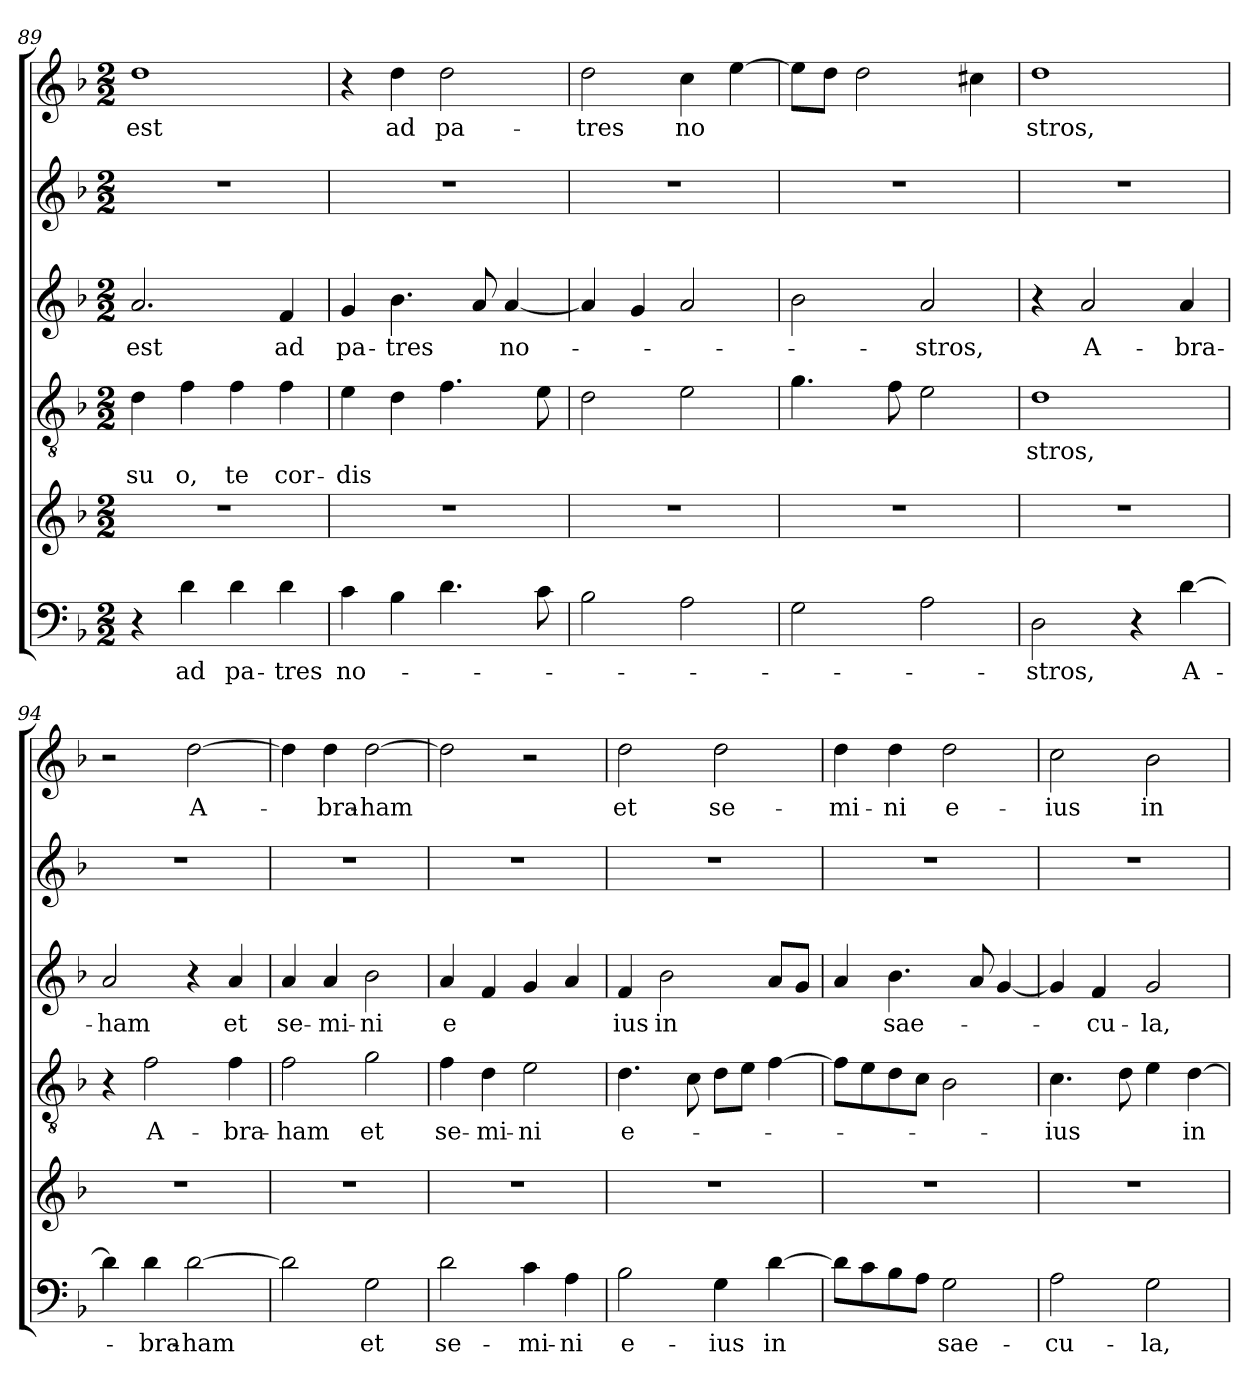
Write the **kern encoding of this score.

**kern	**text	**kern	**kern	**text	**text	**kern	**text	**kern	**kern	**text
*part6	*part6	*part5	*part4	*part4	*part4	*part3	*part3	*part2	*part1	*part1
*staff6	*staff6	*staff5	*staff4	*staff4	*staff4	*staff3	*staff3	*staff2	*staff1	*staff1
*clefF4	*	*clefG2	*clefGv2	*	*	*clefG2	*	*clefG2	*clefG2	*
*k[b-]	*	*k[b-]	*k[b-]	*	*	*k[b-]	*	*k[b-]	*k[b-]	*
*F:	*	*F:	*F:	*	*	*F:	*	*F:	*F:	*
*M2/2	*	*M2/2	*M2/2	*	*	*M2/2	*	*M2/2	*M2/2	*
=89	=89	=89	=89	=89	=89	=89	=89	=89	=89	=89
!	!	!	!	!	!LO:LY:b	!	!LO:LY:b	!	!	!LO:LY:b
4r	.	1r	4d\	.	su	2.a/	est	1r	1dd	est
!	!LO:LY:b	!	!	!	!LO:LY:b	!	!	!	!	!
4d\	ad	.	4f\	.	o,	.	.	.	.	.
!	!LO:LY:b	!	!	!	!LO:LY:b	!	!	!	!	!
4d\	pa-	.	4f\	.	­te	.	.	.	.	.
!	!LO:LY:b	!	!	!	!LO:LY:b	!	!LO:LY:b	!	!	!
4d\	-tres	.	4f\	.	cor-	4f/	ad	.	.	.
=90	=90	=90	=90	=90	=90	=90	=90	=90	=90	=90
!	!LO:LY:b	!	!	!	!LO:LY:b	!	!LO:LY:b	!	!	!
4c\	no-	1r	4e\	.	-dis	4g/	pa-	1r	4r	.
!	!	!	!	!	!	!	!LO:LY:b	!	!	!LO:LY:b
4B-\	.	.	4d\	.	.	4.b-\	-tres	.	4dd\	ad
!	!	!	!	!	!	!	!	!	!	!LO:LY:b
4.d\	.	.	4.f\	.	.	.	.	.	2dd\	pa-
.	.	.	.	.	.	8a/	.	.	.	.
!	!	!	!	!	!	!	!LO:LY:b	!	!	!
.	.	.	.	.	.	[4a/	no-	.	.	.
8c\	.	.	8e\	.	.	.	.	.	.	.
=91	=91	=91	=91	=91	=91	=91	=91	=91	=91	=91
!	!	!	!	!	!	!	!	!	!	!LO:LY:b
2B-\	.	1r	2d\	.	.	4a/]	.	1r	2dd\	-tres
.	.	.	.	.	.	4g/	.	.	.	.
!	!	!	!	!	!	!	!	!	!	!LO:LY:b
2A\	.	.	2e\	.	.	2a/	.	.	4cc\	no
.	.	.	.	.	.	.	.	.	[4ee\	.
=92	=92	=92	=92	=92	=92	=92	=92	=92	=92	=92
2G\	.	1r	4.g\	.	.	2b-\	.	1r	8ee\L]	.
.	.	.	.	.	.	.	.	.	8dd\J	.
.	.	.	.	.	.	.	.	.	2dd\	.
.	.	.	8f\	.	.	.	.	.	.	.
!	!	!	!	!	!	!	!LO:LY:b	!	!	!
2A\	.	.	2e\	.	.	2a/	-stros,	.	.	.
.	.	.	.	.	.	.	.	.	4cc#\	.
!!LO:LB:g=z
=93	=93	=93	=93	=93	=93	=93	=93	=93	=93	=93
!	!LO:LY:b	!	!	!LO:LY:b	!	!	!	!	!	!LO:LY:b
2D\	-­stros,	1r	1d	­stros,	.	4r	.	1r	1dd	­stros,
!	!	!	!	!	!	!	!LO:LY:b	!	!	!
.	.	.	.	.	.	2a/	A-	.	.	.
4r	.	.	.	.	.	.	.	.	.	.
!	!LO:LY:b	!	!	!	!	!	!LO:LY:b	!	!	!
[4d\	A-	.	.	.	.	4a/	-bra-	.	.	.
=94	=94	=94	=94	=94	=94	=94	=94	=94	=94	=94
!	!	!	!	!	!	!	!LO:LY:b	!	!	!
4d\]	.	1r	4r	.	.	2a/	-ham	1r	2r	.
!	!LO:LY:b	!	!	!LO:LY:b	!	!	!	!	!	!
4d\	-bra-	.	2f\	A-	.	.	.	.	.	.
!	!LO:LY:b	!	!	!	!	!	!	!	!	!LO:LY:b
[2d\	-ham	.	.	.	.	4r	.	.	[2dd\	A-
!	!	!	!	!LO:LY:b	!	!	!LO:LY:b	!	!	!
.	.	.	4f\	-bra-	.	4a/	et	.	.	.
=95	=95	=95	=95	=95	=95	=95	=95	=95	=95	=95
!	!	!	!	!LO:LY:b	!	!	!LO:LY:b	!	!	!
2d\]	.	1r	2f\	-ham	.	4a/	se-	1r	4dd\]	.
!	!	!	!	!	!	!	!LO:LY:b	!	!	!LO:LY:b
.	.	.	.	.	.	4a/	-mi-	.	4dd\	-bra-
!	!LO:LY:b	!	!	!LO:LY:b	!	!	!LO:LY:b	!	!	!LO:LY:b
2G\	et	.	2g\	et	.	2b-\	-ni	.	[2dd\	-ham
=96	=96	=96	=96	=96	=96	=96	=96	=96	=96	=96
!	!LO:LY:b	!	!	!LO:LY:b	!	!	!LO:LY:b	!	!	!
2d\	se-	1r	4f\	se-	.	4a/	e	1r	2dd\]	.
!	!	!	!	!LO:LY:b	!	!	!	!	!	!
.	.	.	4d\	-mi-	.	4f/	.	.	.	.
!	!LO:LY:b	!	!	!LO:LY:b	!	!	!	!	!	!
4c\	-mi-	.	2e\	-ni	.	4g/	.	.	2r	.
!	!LO:LY:b	!	!	!	!	!	!	!	!	!
4A\	-ni	.	.	.	.	4a/	.	.	.	.
=97	=97	=97	=97	=97	=97	=97	=97	=97	=97	=97
!	!LO:LY:b	!	!	!LO:LY:b	!	!	!LO:LY:b	!	!	!LO:LY:b
2B-\	e-	1r	4.d\	e-	.	4f/	ius	1r	2dd\	et
!	!	!	!	!	!	!	!LO:LY:b	!	!	!
.	.	.	.	.	.	2b-\	in	.	.	.
.	.	.	8c\	.	.	.	.	.	.	.
!	!LO:LY:b	!	!	!	!	!	!	!	!	!LO:LY:b
4G\	-ius	.	8d\L	.	.	.	.	.	2dd\	se-
.	.	.	8e\J	.	.	.	.	.	.	.
!	!LO:LY:b	!	!	!	!	!	!	!	!	!
[4d\	in	.	[4f\	.	.	8a/L	.	.	.	.
.	.	.	.	.	.	8g/J	.	.	.	.
=98	=98	=98	=98	=98	=98	=98	=98	=98	=98	=98
!	!	!	!	!	!	!	!	!	!	!LO:LY:b
8d\L]	.	1r	8f\L]	.	.	4a/	.	1r	4dd\	-mi-
8c\	.	.	8e\	.	.	.	.	.	.	.
!	!	!	!	!	!	!	!LO:LY:b	!	!	!LO:LY:b
8B-\	.	.	8d\	.	.	4.b-\	sae-	.	4dd\	-ni
8A\J	.	.	8c\J	.	.	.	.	.	.	.
!	!LO:LY:b	!	!	!	!	!	!	!	!	!LO:LY:b
2G\	sae-	.	2B-\	.	.	.	.	.	2dd\	e-
.	.	.	.	.	.	8a/	.	.	.	.
.	.	.	.	.	.	[4g/	.	.	.	.
!!LO:LB:g=z
=99	=99	=99	=99	=99	=99	=99	=99	=99	=99	=99
!	!LO:LY:b	!	!	!LO:LY:b	!	!	!	!	!	!LO:LY:b
2A\	-­cu-	1r	4.c\	-­ius	.	4g/]	.	1r	2cc\	-­ius
!	!	!	!	!	!	!	!LO:LY:b	!	!	!
.	.	.	.	.	.	4f/	-cu-	.	.	.
.	.	.	8d\	.	.	.	.	.	.	.
!	!LO:LY:b	!	!	!	!	!	!LO:LY:b	!	!	!LO:LY:b
2G\	-la,	.	4e\	.	.	2g/	-la,	.	2b-\	in
!	!	!	!	!LO:LY:b	!	!	!	!	!	!
.	.	.	[4d\	in	.	.	.	.	.	.
=	=	=	=	=	=	=	=	=	=	=
*-	*-	*-	*-	*-	*-	*-	*-	*-	*-	*-
